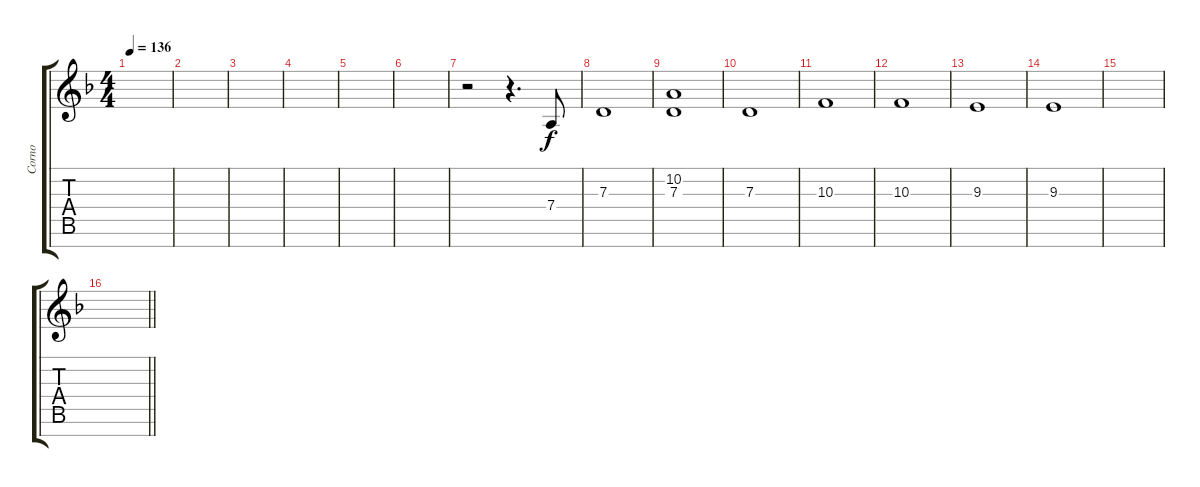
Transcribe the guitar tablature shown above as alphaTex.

\track ("Corno" "Corno") {instrument frenchhorn}
\staff {score tabs}
\tuning (E4 B3 G3 D3 A2 E2 B1) {hide}
\ts (4 4)
\tempo 136
\clef g2
\ks f
|
|
|
|
|
|
r.2 r.4{d} 7.4.8 |
7.3.1 |
(10.2 7.3).1 |
7.3.1 |
10.3.1 |
10.3.1 |
9.3.1 |
9.3.1 |
|
\barLineRight lightlight
